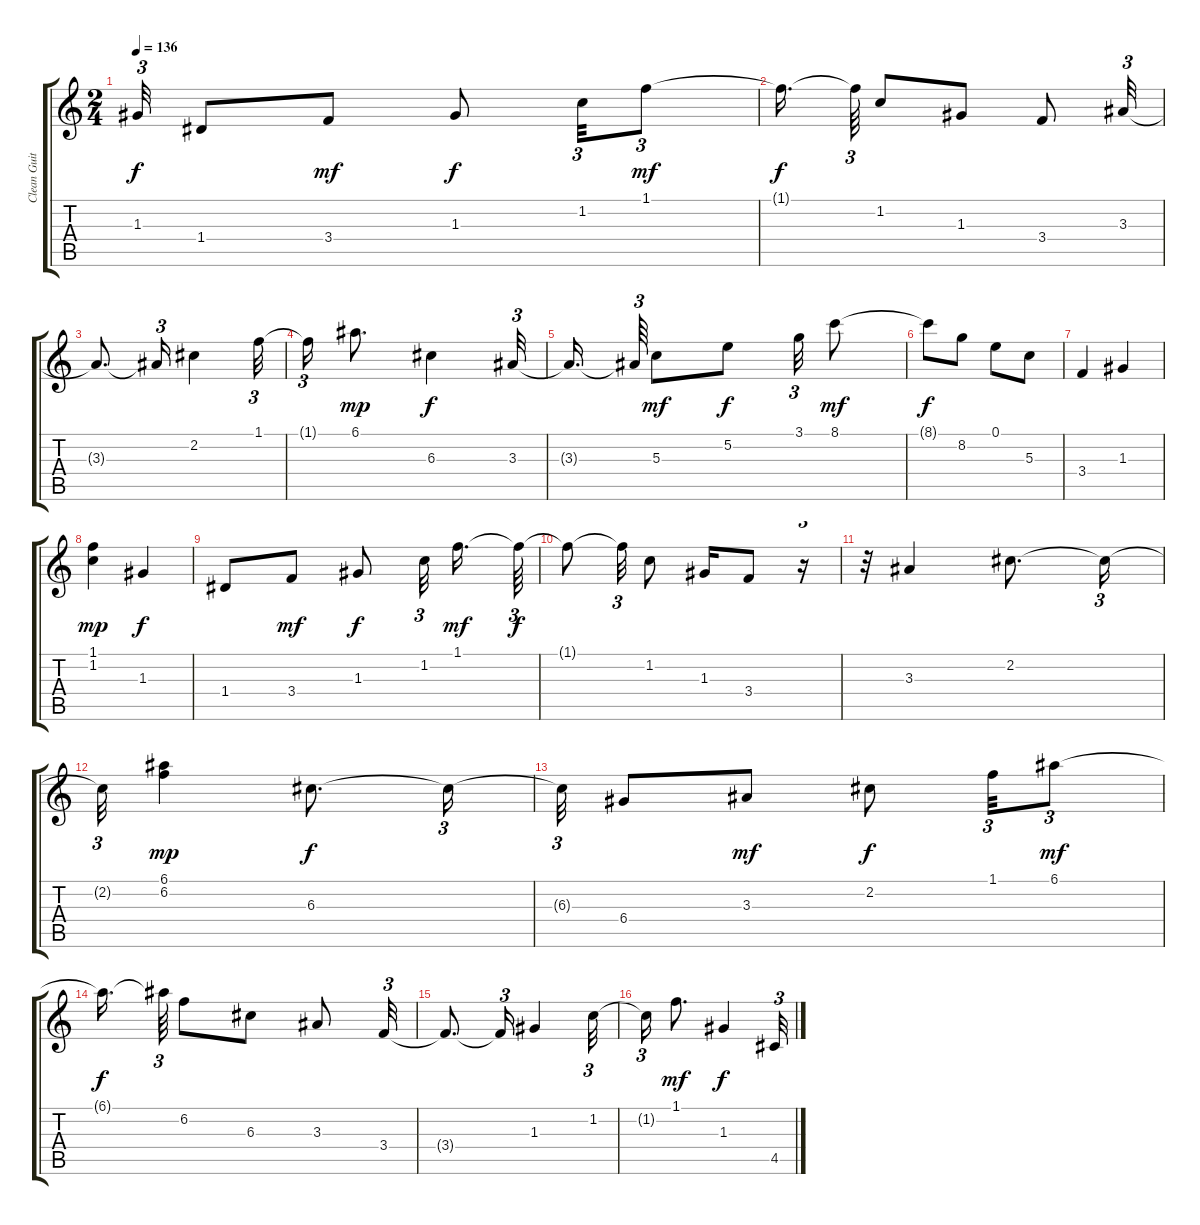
\track ("Clean Guitar" "Clean Guit") {instrument electricguitarjazz}
\staff {score tabs}
\tuning (E4 B3 G3 D3 A2 E2) {hide}
\ts (2 4)
\tempo 136
\clef g2
\ks c
1.3{t}.32{tu (3 2) dy f} 1.4.8 3.4.8{dy mf} 1.3.8{dy f} 1.2.32{tu (3 2)} 1.1.8{tu (3 2) dy mf} |
1.1{t}.16{d dy f beam splitsecondary} 1.1{t}.64{tu (3 2)} 1.2.8 1.3.8 3.4.8 3.3.32{tu (3 2)} |
3.3{t}.8{d} 3.3{t}.16{tu (3 2)} 2.2.4 1.1.32{tu (3 2)} |
1.1{t}.16{tu (3 2)} 6.1.8{d dy mp} 6.3.4{dy f} 3.3.32{tu (3 2)} |
3.3{t}.16{d beam splitsecondary} 3.3{t}.64{tu (3 2)} 5.3.8{dy mf} 5.2.8{dy f} 3.1.32{tu (3 2)} 8.1.8{dy mf} |
8.1{t}.8{dy f} 8.2.8 0.1.8 5.3.8 |
3.4.4 1.3.4 |
(1.1 1.2).4{dy mp} 1.3.4{dy f} |
1.4.8 3.4.8{dy mf} 1.3.8{dy f} 1.2.32{tu (3 2) beam splitsecondary} 1.1.16{d dy mf} 1.1{t}.64{tu (3 2) dy f} |
1.1{t}.8 1.1{t}.32{tu (3 2)} 1.2.8 1.3.16 3.4.8 r.16{tu (3 2)} |
r.32{tu (3 2)} 3.3.4 2.2.8{d} 2.2{t}.16{tu (3 2)} |
2.2{t}.32{tu (3 2)} (6.1 6.2).4{dy mp} 6.3.8{d dy f} 6.3{t}.16{tu (3 2)} |
6.3{t}.32{tu (3 2)} 6.4.8 3.3.8{dy mf} 2.2.8{dy f} 1.1.32{tu (3 2)} 6.1.8{tu (3 2) dy mf} |
6.1{t}.16{d dy f beam splitsecondary} 6.1{t}.64{tu (3 2)} 6.2.8 6.3.8 3.3.8 3.4.32{tu (3 2)} |
3.4{t}.8{d} 3.4{t}.16{tu (3 2)} 1.3.4 1.2.32{tu (3 2)} |
1.2{t}.16{tu (3 2)} 1.1.8{d dy mf} 1.3.4{dy f} 4.5.32{tu (3 2)}
